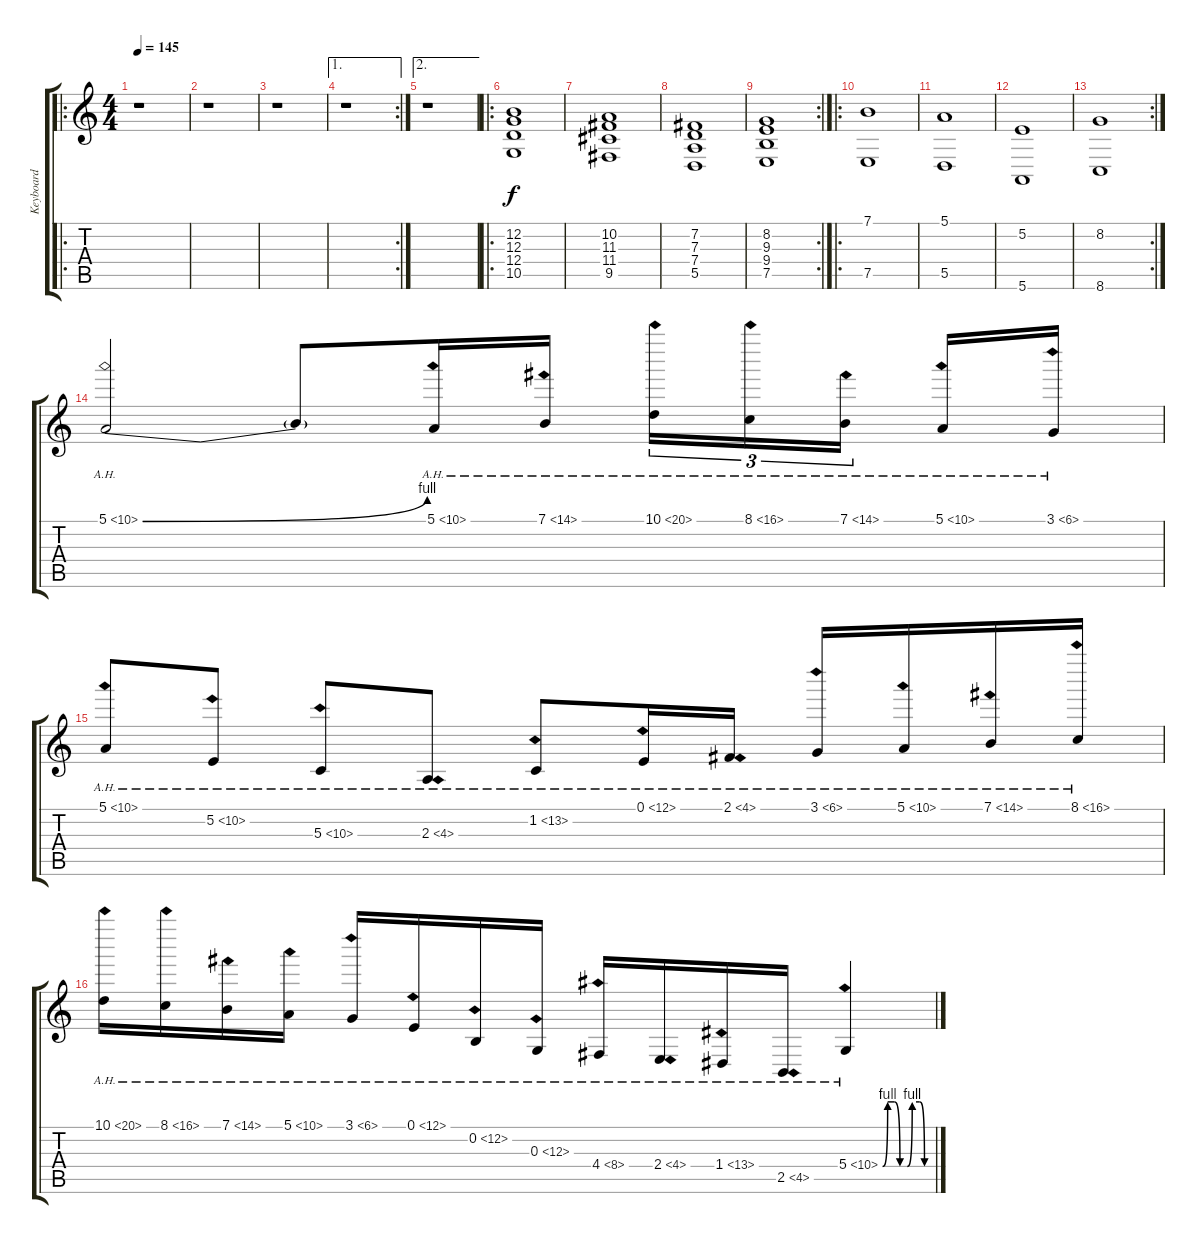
\track ("Keyboard" "Keyboard") {instrument choiraahs}
\staff {score tabs}
\tuning (E4 B3 G3 D3 A2 E2) {hide}
\ro
\ts (4 4)
\tempo 145
\clef g2
\ks c
r.1{dy f} |
r.1 |
r.1 |
\ae 1
\rc 2
r.1 |
\ae 2
r.1 |
\ro
(12.2 12.3 12.4 10.5).1 |
(10.2 11.3 11.4 9.5).1 |
(7.2 7.3 7.4 5.5).1 |
\rc 2
(8.2 9.3 9.4 7.5).1 |
\ro
(7.1 7.5).1 |
(5.1 5.5).1 |
(5.2 5.6).1 |
\rc 2
(8.2 8.6).1 |
5.1{be (bend 0 0 60 4) ah 5}.2{volume 14 instrument lead1square} 5.1{t}.8 5.1{ah 5}.16 7.1{ah 7}.16 10.1{ah 10}.16{tu (3 2)} 8.1{ah 8}.16{tu (3 2)} 7.1{ah 7}.16{tu (3 2)} 5.1{ah 5}.16 3.1{ah 3}.16 |
5.1{ah 5}.8 5.2{ah 5}.8 5.3{ah 5}.8 2.3{ah 2}.8 1.2{ah 12}.8 0.1{ah 12}.16 2.1{ah 2}.16 3.1{ah 3}.16 5.1{ah 5}.16 7.1{ah 7}.16 8.1{ah 8}.16 |
10.1{ah 10}.16 8.1{ah 8}.16 7.1{ah 7}.16 5.1{ah 5}.16 3.1{ah 3}.16 0.1{ah 12}.16 0.2{ah 12}.16 0.3{ah 12}.16 4.4{ah 4}.16 2.4{ah 2}.16 1.4{ah 12}.16 2.5{ah 2}.16 5.4{be (custom 0 0 6 4 14 4 21 0 30 0 36 4 45 4 51 0 54 0 60 0) ah 5}.4
